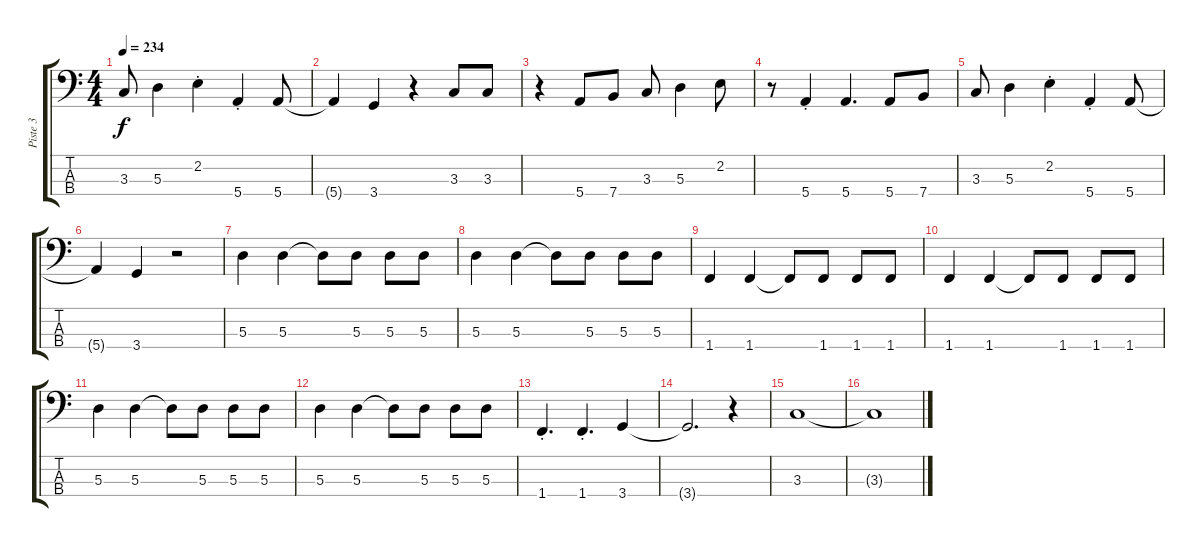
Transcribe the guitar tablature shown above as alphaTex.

\track ("Piste 3" "Piste 3") {instrument electricbasspick}
\staff {score tabs}
\tuning (G2 D2 A1 E1) {hide}
\ts (4 4)
\tempo 234
\clef f4
\ks c
3.3.8{dy f} 5.3.4 2.2{st}.4 5.4{st}.4 5.4.8 |
5.4{t}.4 3.4.4 r.4 3.3.8 3.3.8 |
r.4 5.4.8 7.4.8 3.3.8 5.3.4 2.2.8 |
r.8 5.4{st}.4 5.4.4{d} 5.4.8 7.4.8 |
3.3.8 5.3.4 2.2{st}.4 5.4{st}.4 5.4.8 |
5.4{t}.4 3.4.4 r.2 |
5.3.4{volume 13} 5.3.4 5.3{t}.8 5.3.8 5.3.8 5.3.8 |
5.3.4 5.3.4 5.3{t}.8 5.3.8 5.3.8 5.3.8 |
1.4.4 1.4.4 1.4{t}.8 1.4.8 1.4.8 1.4.8 |
1.4.4 1.4.4 1.4{t}.8 1.4.8 1.4.8 1.4.8 |
5.3.4 5.3.4 5.3{t}.8 5.3.8 5.3.8 5.3.8 |
5.3.4 5.3.4 5.3{t}.8 5.3.8 5.3.8 5.3.8 |
1.4{st}.4{d} 1.4{st}.4{d} 3.4.4 |
3.4{t}.2{d} r.4 |
3.3.1 |
3.3{t}.1
